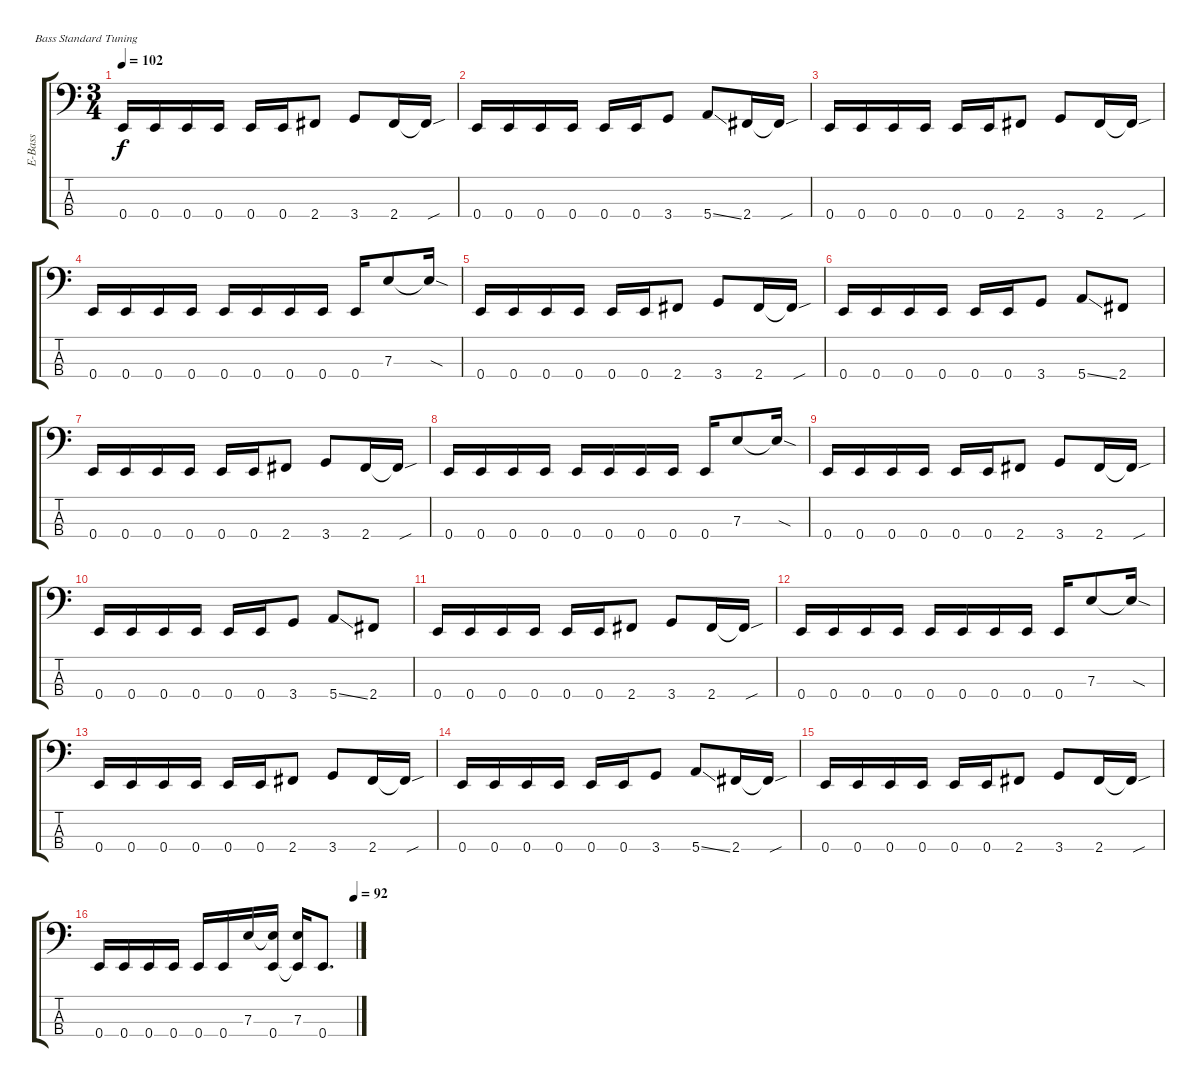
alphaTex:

\track ("Bass" "E-Bass") {instrument electricbassfinger}
\staff {score tabs}
\tuning (G2 D2 A1 E1)
\ts (3 4)
\beaming (8 2 2 2)
\tempo 102
\clef f4
\ks c
0.4.16{dy f instrument electricbassfinger} 0.4.16 0.4.16 0.4.16 0.4.16 0.4.16 2.4.8 3.4.8 2.4.16 2.4{sou t}.16 |
0.4.16 0.4.16 0.4.16 0.4.16 0.4.16 0.4.16 3.4.8 5.4{ss}.8 2.4.16 2.4{sou t}.16 |
0.4.16 0.4.16 0.4.16 0.4.16 0.4.16 0.4.16 2.4.8 3.4.8 2.4.16 2.4{sou t}.16 |
0.4.16 0.4.16 0.4.16 0.4.16 0.4.16 0.4.16 0.4.16 0.4.16 0.4.16 7.3.8 7.3{sod t}.16 |
0.4.16 0.4.16 0.4.16 0.4.16 0.4.16 0.4.16 2.4.8 3.4.8 2.4.16 2.4{sou t}.16 |
0.4.16 0.4.16 0.4.16 0.4.16 0.4.16 0.4.16 3.4.8 5.4{ss}.8 2.4.8 |
0.4.16 0.4.16 0.4.16 0.4.16 0.4.16 0.4.16 2.4.8 3.4.8 2.4.16 2.4{sou t}.16 |
0.4.16 0.4.16 0.4.16 0.4.16 0.4.16 0.4.16 0.4.16 0.4.16 0.4.16 7.3.8 7.3{sod t}.16 |
0.4.16 0.4.16 0.4.16 0.4.16 0.4.16 0.4.16 2.4.8 3.4.8 2.4.16 2.4{sou t}.16 |
0.4.16 0.4.16 0.4.16 0.4.16 0.4.16 0.4.16 3.4.8 5.4{ss}.8 2.4.8 |
0.4.16 0.4.16 0.4.16 0.4.16 0.4.16 0.4.16 2.4.8 3.4.8 2.4.16 2.4{sou t}.16 |
0.4.16 0.4.16 0.4.16 0.4.16 0.4.16 0.4.16 0.4.16 0.4.16 0.4.16 7.3.8 7.3{sod t}.16 |
0.4.16 0.4.16 0.4.16 0.4.16 0.4.16 0.4.16 2.4.8 3.4.8 2.4.16 2.4{sou t}.16 |
0.4.16 0.4.16 0.4.16 0.4.16 0.4.16 0.4.16 3.4.8 5.4{ss}.8 2.4.16 2.4{sou t}.16 |
0.4.16 0.4.16 0.4.16 0.4.16 0.4.16 0.4.16 2.4.8 3.4.8 2.4.16 2.4{sou t}.16 |
\tempo (92 0.99375)
0.4.16 0.4.16 0.4.16 0.4.16 0.4.16 0.4.16 7.3.16 (7.3{t} 0.4).16 (7.3 0.4{t}).16 0.4.8{d}
